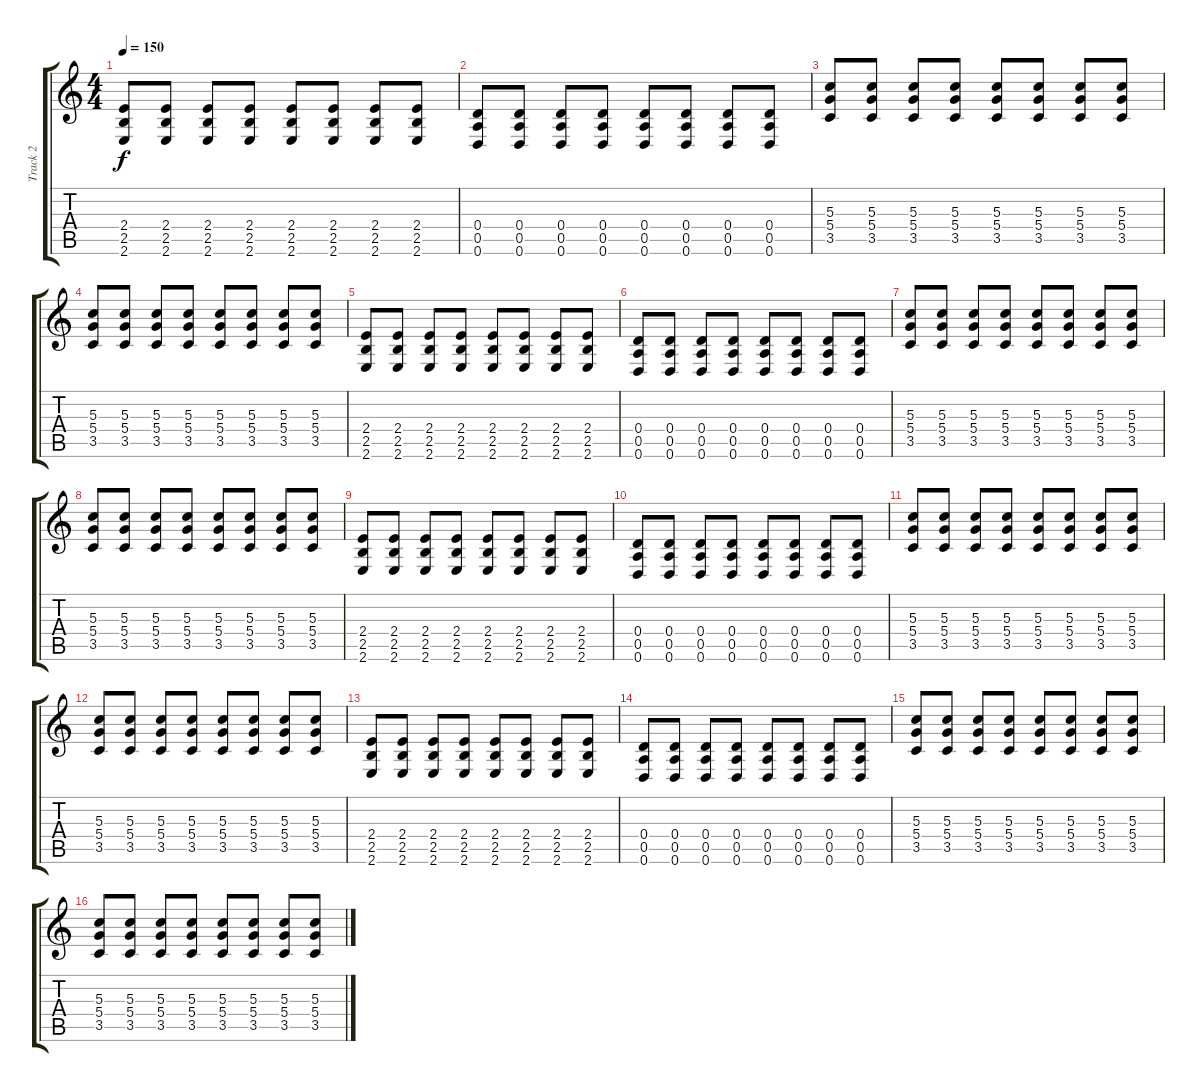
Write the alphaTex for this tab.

\track ("Track 2" "Track 2") {instrument distortionguitar}
\staff {score tabs}
\tuning (E4 B3 G3 D3 A2 D2) {hide}
\ts (4 4)
\tempo 150
\clef g2
\ks c
(2.4 2.5 2.6).8{dy f} (2.4 2.5 2.6).8 (2.4 2.5 2.6).8 (2.4 2.5 2.6).8 (2.4 2.5 2.6).8 (2.4 2.5 2.6).8 (2.4 2.5 2.6).8 (2.4 2.5 2.6).8 |
(0.4 0.5 0.6).8 (0.4 0.5 0.6).8 (0.4 0.5 0.6).8 (0.4 0.5 0.6).8 (0.4 0.5 0.6).8 (0.4 0.5 0.6).8 (0.4 0.5 0.6).8 (0.4 0.5 0.6).8 |
(5.3 5.4 3.5).8 (5.3 5.4 3.5).8 (5.3 5.4 3.5).8 (5.3 5.4 3.5).8 (5.3 5.4 3.5).8 (5.3 5.4 3.5).8 (5.3 5.4 3.5).8 (5.3 5.4 3.5).8 |
(5.3 5.4 3.5).8 (5.3 5.4 3.5).8 (5.3 5.4 3.5).8 (5.3 5.4 3.5).8 (5.3 5.4 3.5).8 (5.3 5.4 3.5).8 (5.3 5.4 3.5).8 (5.3 5.4 3.5).8 |
(2.4 2.5 2.6).8 (2.4 2.5 2.6).8 (2.4 2.5 2.6).8 (2.4 2.5 2.6).8 (2.4 2.5 2.6).8 (2.4 2.5 2.6).8 (2.4 2.5 2.6).8 (2.4 2.5 2.6).8 |
(0.4 0.5 0.6).8 (0.4 0.5 0.6).8 (0.4 0.5 0.6).8 (0.4 0.5 0.6).8 (0.4 0.5 0.6).8 (0.4 0.5 0.6).8 (0.4 0.5 0.6).8 (0.4 0.5 0.6).8 |
(5.3 5.4 3.5).8 (5.3 5.4 3.5).8 (5.3 5.4 3.5).8 (5.3 5.4 3.5).8 (5.3 5.4 3.5).8 (5.3 5.4 3.5).8 (5.3 5.4 3.5).8 (5.3 5.4 3.5).8 |
(5.3 5.4 3.5).8 (5.3 5.4 3.5).8 (5.3 5.4 3.5).8 (5.3 5.4 3.5).8 (5.3 5.4 3.5).8 (5.3 5.4 3.5).8 (5.3 5.4 3.5).8 (5.3 5.4 3.5).8 |
(2.4 2.5 2.6).8 (2.4 2.5 2.6).8 (2.4 2.5 2.6).8 (2.4 2.5 2.6).8 (2.4 2.5 2.6).8 (2.4 2.5 2.6).8 (2.4 2.5 2.6).8 (2.4 2.5 2.6).8 |
(0.4 0.5 0.6).8 (0.4 0.5 0.6).8 (0.4 0.5 0.6).8 (0.4 0.5 0.6).8 (0.4 0.5 0.6).8 (0.4 0.5 0.6).8 (0.4 0.5 0.6).8 (0.4 0.5 0.6).8 |
(5.3 5.4 3.5).8 (5.3 5.4 3.5).8 (5.3 5.4 3.5).8 (5.3 5.4 3.5).8 (5.3 5.4 3.5).8 (5.3 5.4 3.5).8 (5.3 5.4 3.5).8 (5.3 5.4 3.5).8 |
(5.3 5.4 3.5).8 (5.3 5.4 3.5).8 (5.3 5.4 3.5).8 (5.3 5.4 3.5).8 (5.3 5.4 3.5).8 (5.3 5.4 3.5).8 (5.3 5.4 3.5).8 (5.3 5.4 3.5).8 |
(2.4 2.5 2.6).8 (2.4 2.5 2.6).8 (2.4 2.5 2.6).8 (2.4 2.5 2.6).8 (2.4 2.5 2.6).8 (2.4 2.5 2.6).8 (2.4 2.5 2.6).8 (2.4 2.5 2.6).8 |
(0.4 0.5 0.6).8 (0.4 0.5 0.6).8 (0.4 0.5 0.6).8 (0.4 0.5 0.6).8 (0.4 0.5 0.6).8 (0.4 0.5 0.6).8 (0.4 0.5 0.6).8 (0.4 0.5 0.6).8 |
(5.3 5.4 3.5).8 (5.3 5.4 3.5).8 (5.3 5.4 3.5).8 (5.3 5.4 3.5).8 (5.3 5.4 3.5).8 (5.3 5.4 3.5).8 (5.3 5.4 3.5).8 (5.3 5.4 3.5).8 |
(5.3 5.4 3.5).8 (5.3 5.4 3.5).8 (5.3 5.4 3.5).8 (5.3 5.4 3.5).8 (5.3 5.4 3.5).8 (5.3 5.4 3.5).8 (5.3 5.4 3.5).8 (5.3 5.4 3.5).8
